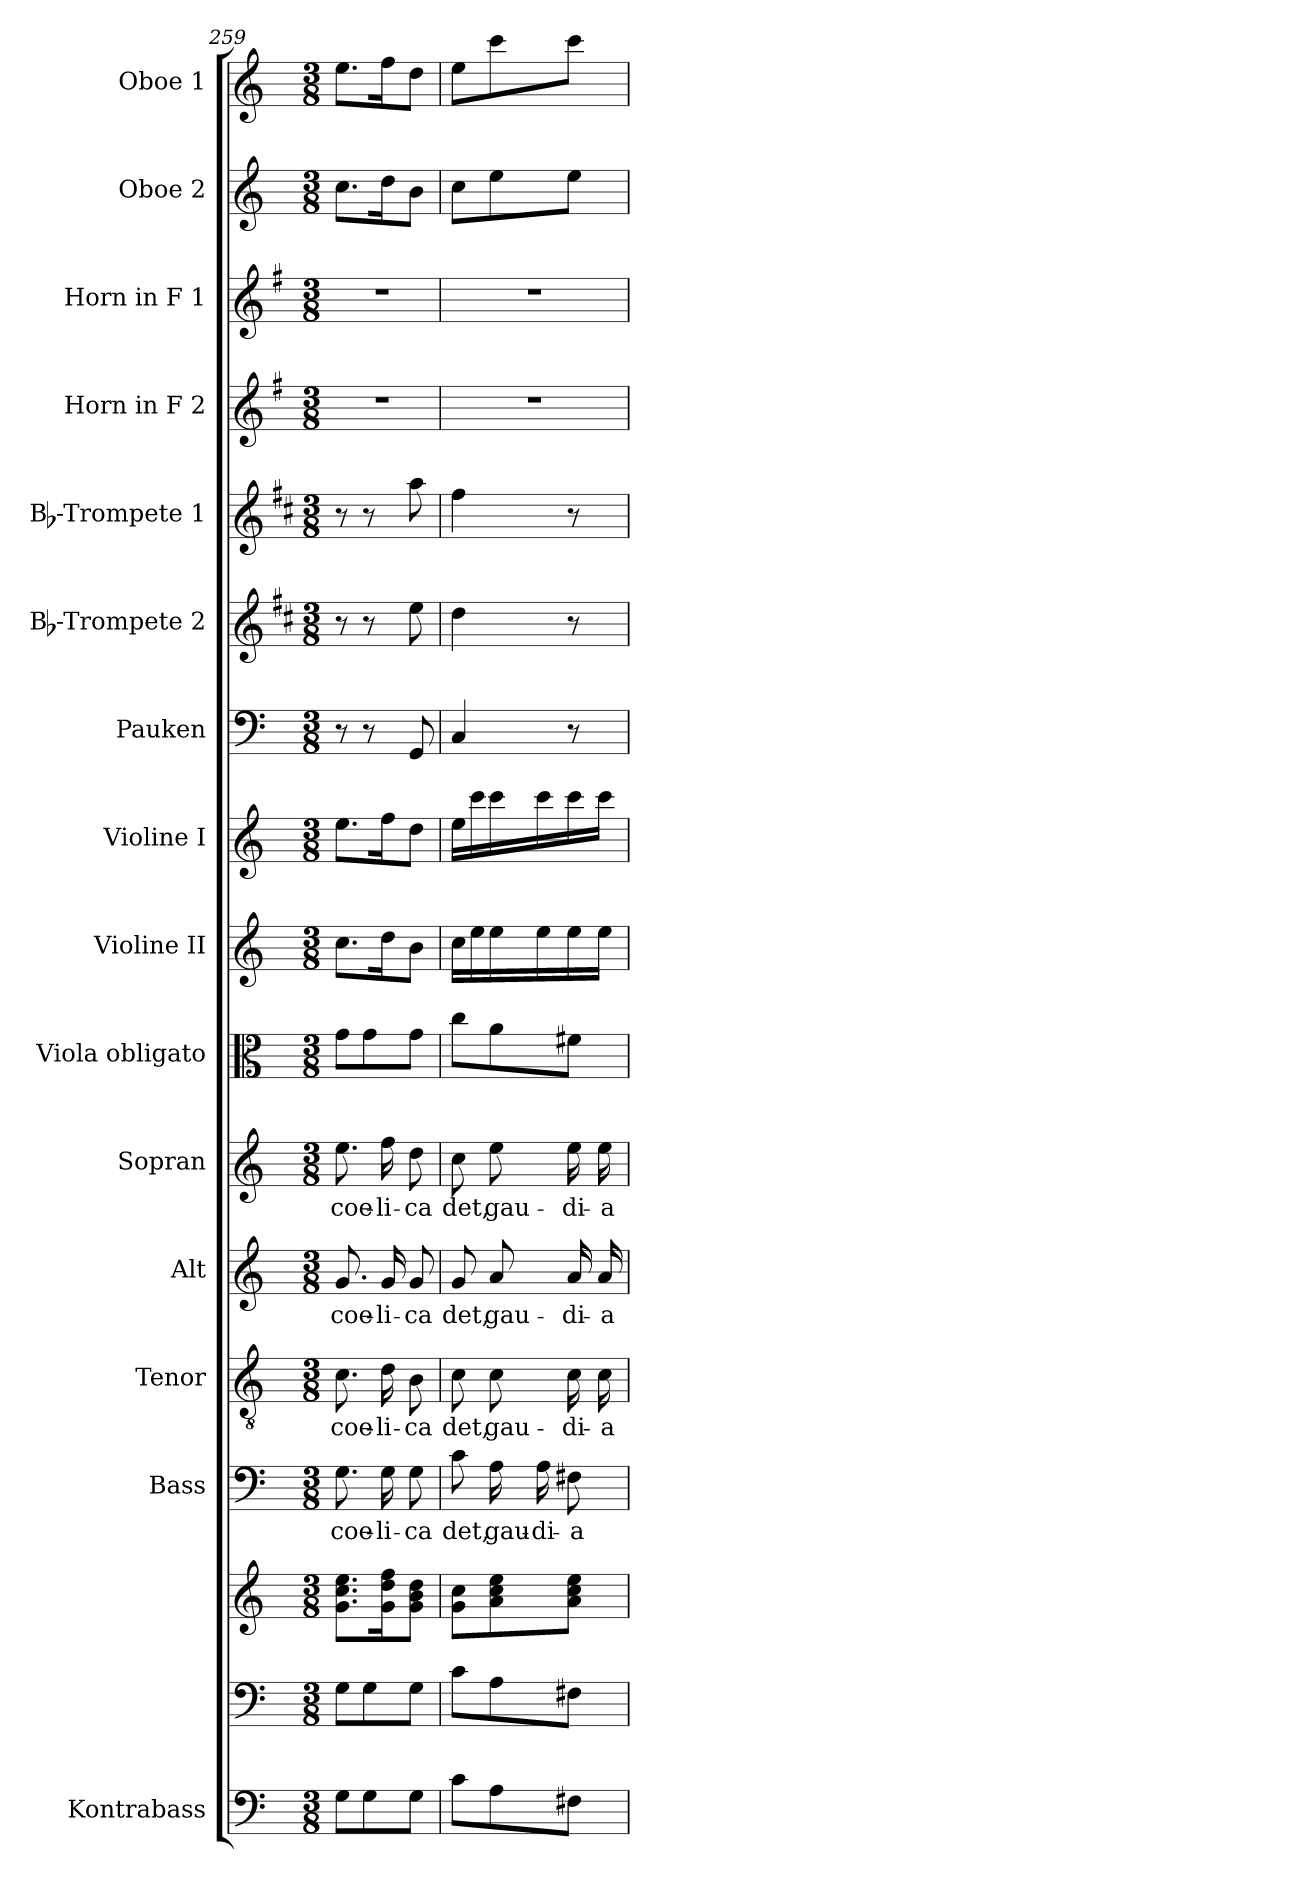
**kern	**kern	**kern	**kern	**text	**kern	**text	**kern	**text	**kern	**text	**kern	**kern	**kern	**kern	**kern	**kern	**kern	**kern	**kern	**kern
*part16	*part15	*part15	*part14	*part14	*part13	*part13	*part12	*part12	*part11	*part11	*part10	*part9	*part8	*part7	*part6	*part5	*part4	*part3	*part2	*part1
*staff17	*staff16	*staff15	*staff14	*staff14	*staff13	*staff13	*staff12	*staff12	*staff11	*staff11	*staff10	*staff9	*staff8	*staff7	*staff6	*staff5	*staff4	*staff3	*staff2	*staff1
*I"Kontrabass	*	*	*I"Bass	*	*I"Tenor	*	*I"Alt	*	*I"Sopran	*	*I"Viola obligato	*I"Violine II	*I"Violine I	*I"Pauken	*I"Bb-Trompete 2	*I"Bb-Trompete 1	*I"Horn in F 2	*I"Horn in F 1	*I"Oboe 2	*I"Oboe 1
*I'Kb.	*	*	*I'B.	*	*I'T.	*	*I'A.	*	*I'S.	*	*I'Vla.	*I'Vl. II	*I'Vl. I	*I'Pk.	*I'Bb Trp. 2	*I'Bb Trp. 1	*	*	*I'Ob. 2	*I'Ob. 1
*clefF4	*clefF4	*clefG2	*clefF4	*	*clefGv2	*	*clefG2	*	*clefG2	*	*clefC3	*clefG2	*clefG2	*clefF4	*clefG2	*clefG2	*clefG2	*clefG2	*clefG2	*clefG2
*ITrd7c12	*	*	*	*	*	*	*	*	*	*	*	*	*	*	*ITrd1c2	*ITrd1c2	*ITrd4c7	*ITrd4c7	*	*
*k[]	*k[]	*k[]	*k[]	*	*k[]	*	*k[]	*	*k[]	*	*k[]	*k[]	*k[]	*k[]	*k[]	*k[]	*k[]	*k[]	*k[]	*k[]
*C:	*C:	*C:	*C:	*	*C:	*	*C:	*	*C:	*	*C:	*C:	*C:	*C:	*C:	*C:	*C:	*C:	*C:	*C:
*M3/8	*M3/8	*M3/8	*M3/8	*	*M3/8	*	*M3/8	*	*M3/8	*	*M3/8	*M3/8	*M3/8	*M3/8	*M3/8	*M3/8	*M3/8	*M3/8	*M3/8	*M3/8
=259	=259	=259	=259	=259	=259	=259	=259	=259	=259	=259	=259	=259	=259	=259	=259	=259	=259	=259	=259	=259
!	!	!	!	!LO:LY:b	!	!LO:LY:b	!	!LO:LY:b	!	!LO:LY:b	!	!	!	!	!	!	!	!	!	!
8GG\L	8G\L	8.g\ 8.cc\ 8.ee\L	8.G\	coe-	8.c\	coe-	8.g/	coe-	8.ee\	coe-	8g\L	8.cc\L	8.ee\L	8r	8r	8r	4.r	4.r	8.cc\L	8.ee\L
8GG\	8G\	.	.	.	.	.	.	.	.	.	8g\	.	.	8r	8r	8r	.	.	.	.
!	!	!	!	!LO:LY:b	!	!LO:LY:b	!	!LO:LY:b	!	!LO:LY:b	!	!	!	!	!	!	!	!	!	!
.	.	16g\ 16dd\ 16ff\k	16G\	-li-	16d\	-li-	16g/	-li-	16ff\	-li-	.	16dd\k	16ff\k	.	.	.	.	.	16dd\k	16ff\k
!	!	!	!	!LO:LY:b	!	!LO:LY:b	!	!LO:LY:b	!	!LO:LY:b	!	!	!	!	!	!	!	!	!	!
8GG\J	8G\J	8g\ 8b\ 8dd\J	8G\	-ca	8B\	-ca	8g/	-ca	8dd\	-ca	8g\J	8b\J	8dd\J	8GG/	8dd\	8gg\	.	.	8b\J	8dd\J
!!LO:PB:g=z
=260	=260	=260	=260	=260	=260	=260	=260	=260	=260	=260	=260	=260	=260	=260	=260	=260	=260	=260	=260	=260
!	!	!	!	!LO:LY:b	!	!LO:LY:b	!	!LO:LY:b	!	!LO:LY:b	!	!	!	!	!	!	!	!	!	!
8C\L	8c\L	8g\ 8cc\L	8c\	det,	8c\	det,	8g/	det,	8cc\	det,	8cc\L	16cc\LL	16ee\LL	4C/	4cc\	4ee\	4.r	4.r	8cc\L	8ee\L
.	.	.	.	.	.	.	.	.	.	.	.	16ee\	16ccc\	.	.	.	.	.	.	.
!	!	!	!	!LO:LY:b	!	!LO:LY:b	!	!LO:LY:b	!	!LO:LY:b	!	!	!	!	!	!	!	!	!	!
8AA\	8A\	8a\ 8cc\ 8ee\	16A\	gau-	8c\	gau-	8a/	gau-	8ee\	gau-	8a\	16ee\	16ccc\	.	.	.	.	.	8ee\	8ccc\
!	!	!	!	!LO:LY:b	!	!	!	!	!	!	!	!	!	!	!	!	!	!	!	!
.	.	.	16A\	-di-	.	.	.	.	.	.	.	16ee\	16ccc\	.	.	.	.	.	.	.
!	!	!	!	!LO:LY:b	!	!LO:LY:b	!	!LO:LY:b	!	!LO:LY:b	!	!	!	!	!	!	!	!	!	!
8FF#X\J	8F#X\J	8a\ 8cc\ 8ee\J	8F#X\	-a	16c\	-di-	16a/	-di-	16ee\	-di-	8f#X\J	16ee\	16ccc\	8r	8r	8r	.	.	8ee\J	8ccc\J
!	!	!	!	!	!	!LO:LY:b	!	!LO:LY:b	!	!LO:LY:b	!	!	!	!	!	!	!	!	!	!
.	.	.	.	.	16c\	-a	16a/	-a	16ee\	-a	.	16ee\JJ	16ccc\JJ	.	.	.	.	.	.	.
=	=	=	=	=	=	=	=	=	=	=	=	=	=	=	=	=	=	=	=	=
*-	*-	*-	*-	*-	*-	*-	*-	*-	*-	*-	*-	*-	*-	*-	*-	*-	*-	*-	*-	*-
